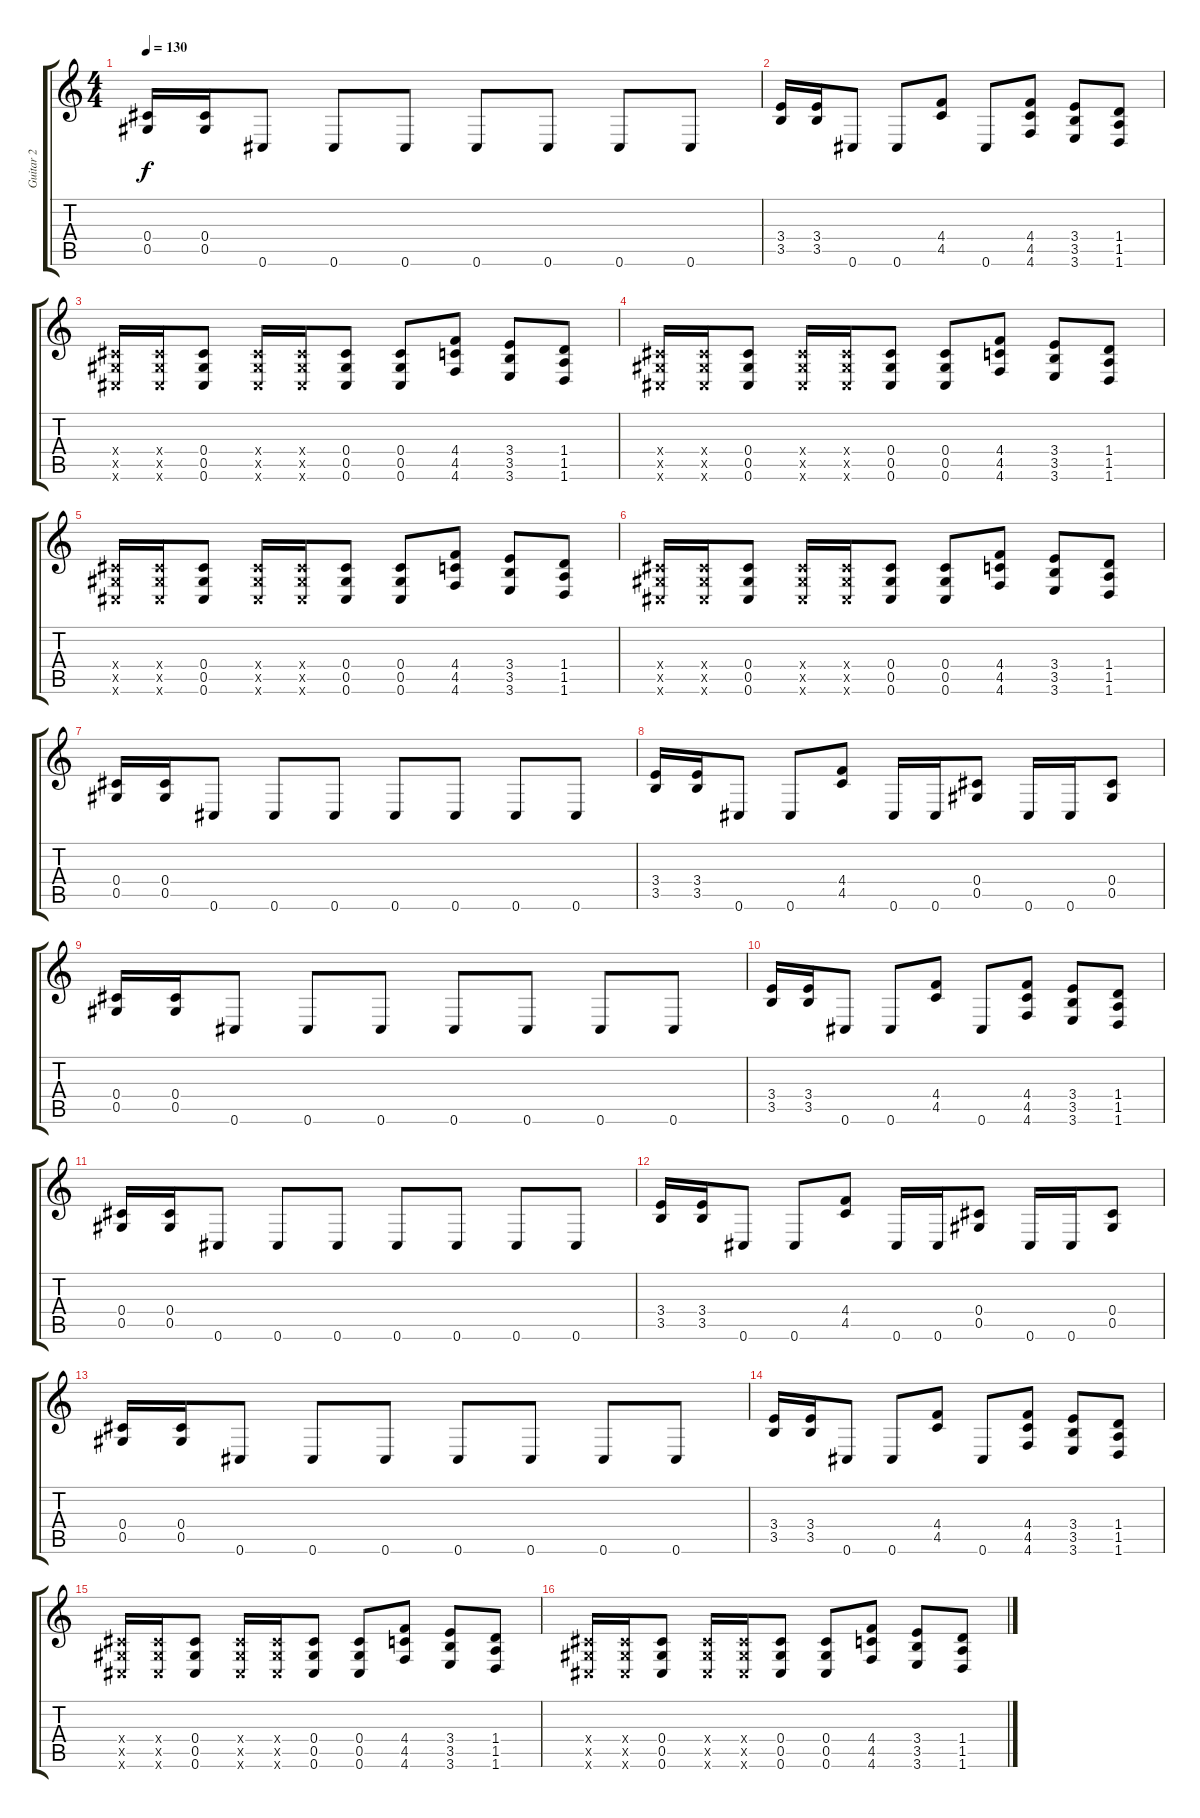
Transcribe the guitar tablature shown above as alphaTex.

\track ("Guitar 2" "Guitar 2") {instrument distortionguitar}
\staff {score tabs}
\tuning (Eb4 Bb3 Gb3 Db3 Ab2 Db2) {hide}
\ts (4 4)
\tempo 130
\clef g2
\ks c
(0.4 0.5).16{dy f} (0.4 0.5).16 0.6.8 0.6.8 0.6.8 0.6.8 0.6.8 0.6.8 0.6.8 |
(3.4 3.5).16 (3.4 3.5).16 0.6.8 0.6.8 (4.4 4.5).8 0.6.8 (4.4 4.5 4.6).8 (3.4 3.5 3.6).8 (1.4 1.5 1.6).8 |
(0.4{x} 0.5{x} 0.6{x}).16 (0.4{x} 0.5{x} 0.6{x}).16 (0.4 0.5 0.6).8 (0.4{x} 0.5{x} 0.6{x}).16 (0.4{x} 0.5{x} 0.6{x}).16 (0.4 0.5 0.6).8 (0.4 0.5 0.6).8 (4.4 4.5 4.6).8 (3.4 3.5 3.6).8 (1.4 1.5 1.6).8 |
(0.4{x} 0.5{x} 0.6{x}).16 (0.4{x} 0.5{x} 0.6{x}).16 (0.4 0.5 0.6).8 (0.4{x} 0.5{x} 0.6{x}).16 (0.4{x} 0.5{x} 0.6{x}).16 (0.4 0.5 0.6).8 (0.4 0.5 0.6).8 (4.4 4.5 4.6).8 (3.4 3.5 3.6).8 (1.4 1.5 1.6).8 |
(0.4{x} 0.5{x} 0.6{x}).16 (0.4{x} 0.5{x} 0.6{x}).16 (0.4 0.5 0.6).8 (0.4{x} 0.5{x} 0.6{x}).16 (0.4{x} 0.5{x} 0.6{x}).16 (0.4 0.5 0.6).8 (0.4 0.5 0.6).8 (4.4 4.5 4.6).8 (3.4 3.5 3.6).8 (1.4 1.5 1.6).8 |
(0.4{x} 0.5{x} 0.6{x}).16 (0.4{x} 0.5{x} 0.6{x}).16 (0.4 0.5 0.6).8 (0.4{x} 0.5{x} 0.6{x}).16 (0.4{x} 0.5{x} 0.6{x}).16 (0.4 0.5 0.6).8 (0.4 0.5 0.6).8 (4.4 4.5 4.6).8 (3.4 3.5 3.6).8 (1.4 1.5 1.6).8 |
(0.4 0.5).16{txt " "} (0.4 0.5).16 0.6.8 0.6.8 0.6.8 0.6.8 0.6.8 0.6.8 0.6.8 |
(3.4 3.5).16 (3.4 3.5).16 0.6.8 0.6.8 (4.4 4.5).8 0.6.16 0.6.16 (0.4 0.5).8 0.6.16 0.6.16 (0.4 0.5).8 |
(0.4 0.5).16 (0.4 0.5).16 0.6.8 0.6.8 0.6.8 0.6.8 0.6.8 0.6.8 0.6.8 |
(3.4 3.5).16 (3.4 3.5).16 0.6.8 0.6.8 (4.4 4.5).8 0.6.8 (4.4 4.5 4.6).8 (3.4 3.5 3.6).8 (1.4 1.5 1.6).8 |
(0.4 0.5).16{txt " "} (0.4 0.5).16 0.6.8 0.6.8 0.6.8 0.6.8 0.6.8 0.6.8 0.6.8 |
(3.4 3.5).16 (3.4 3.5).16 0.6.8 0.6.8 (4.4 4.5).8 0.6.16 0.6.16 (0.4 0.5).8 0.6.16 0.6.16 (0.4 0.5).8 |
(0.4 0.5).16 (0.4 0.5).16 0.6.8 0.6.8 0.6.8 0.6.8 0.6.8 0.6.8 0.6.8 |
(3.4 3.5).16 (3.4 3.5).16 0.6.8 0.6.8 (4.4 4.5).8 0.6.8 (4.4 4.5 4.6).8 (3.4 3.5 3.6).8 (1.4 1.5 1.6).8 |
(0.4{x} 0.5{x} 0.6{x}).16 (0.4{x} 0.5{x} 0.6{x}).16 (0.4 0.5 0.6).8 (0.4{x} 0.5{x} 0.6{x}).16 (0.4{x} 0.5{x} 0.6{x}).16 (0.4 0.5 0.6).8 (0.4 0.5 0.6).8 (4.4 4.5 4.6).8 (3.4 3.5 3.6).8 (1.4 1.5 1.6).8 |
(0.4{x} 0.5{x} 0.6{x}).16 (0.4{x} 0.5{x} 0.6{x}).16 (0.4 0.5 0.6).8 (0.4{x} 0.5{x} 0.6{x}).16 (0.4{x} 0.5{x} 0.6{x}).16 (0.4 0.5 0.6).8 (0.4 0.5 0.6).8 (4.4 4.5 4.6).8 (3.4 3.5 3.6).8 (1.4 1.5 1.6).8
